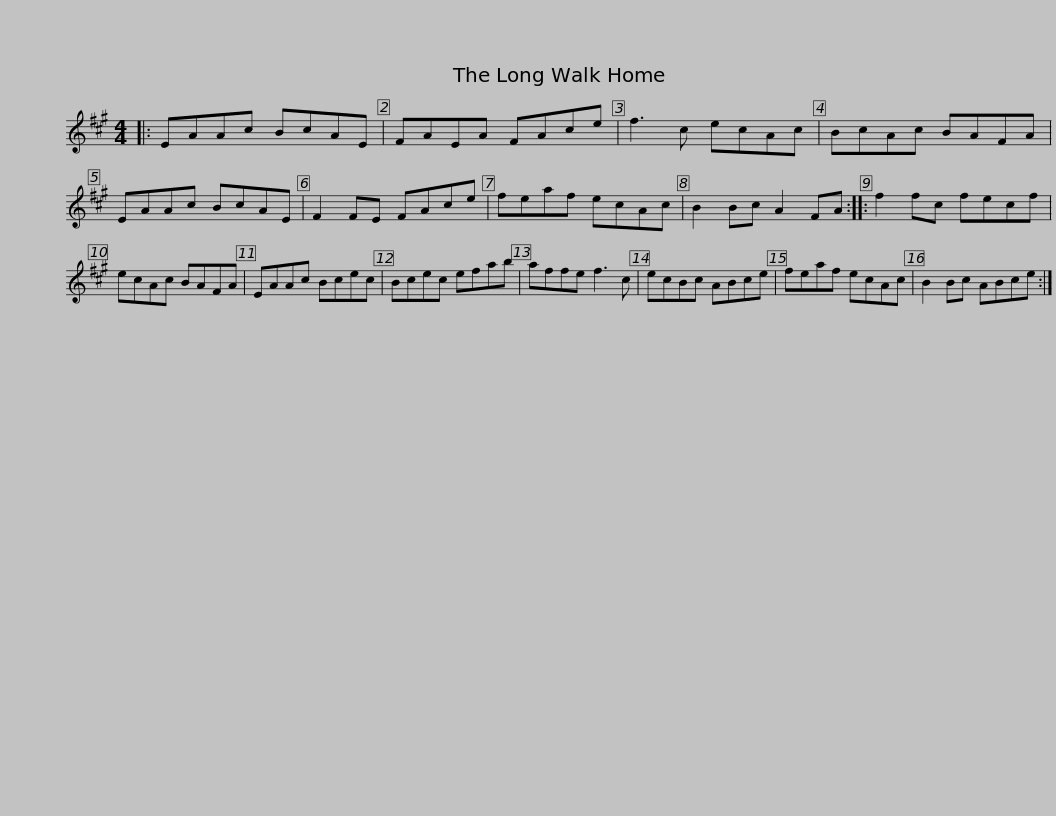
X:1
L:1/8
M:4/4
I:linebreak $
K:A
V:1 treble
V:1
|: EAAc BcAE | FAEA FAce | f3 c ecAc | BcAc BAFA | EAAc BcAE |$ %5
 F2 FE FAce | feaf ecAc | B2 Bc A2 FA :: f2 fc fecf | ecAc BAFA | %10
 EAAc Bcec |$ Bcec efab | affe f3 c | ecBc ABce | feaf ecAc | %15
 B2 Bc ABce :| %16
